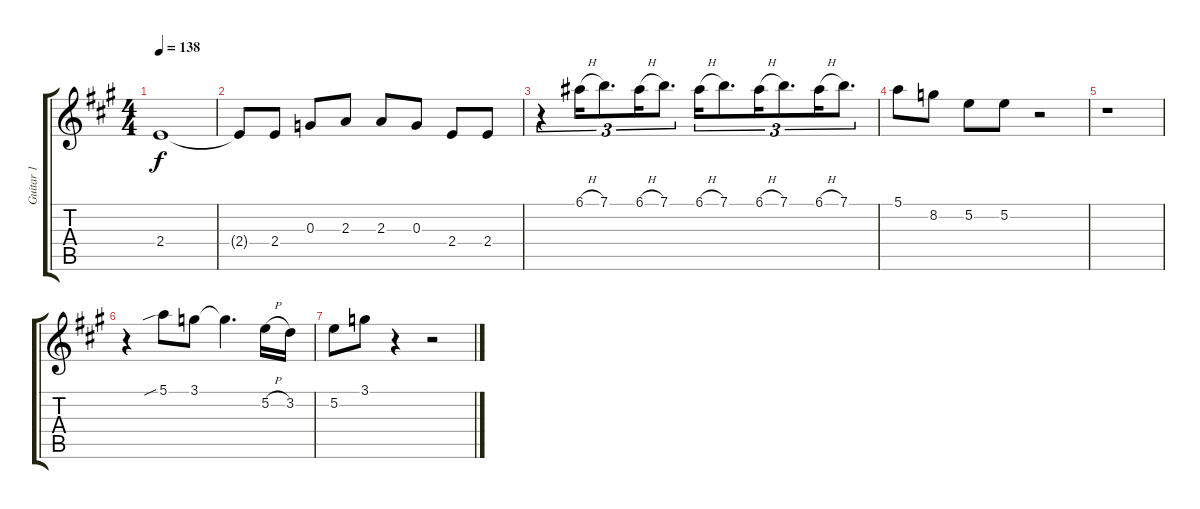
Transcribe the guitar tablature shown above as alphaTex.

\track ("Guitar 1" "Guitar 1") {instrument electricguitarclean}
\staff {score tabs}
\tuning (E4 B3 G3 D3 A2 E2) {hide}
\ts (4 4)
\tempo 138
\clef g2
\ks a
2.4{t}.1{dy f} |
2.4{t}.8 2.4.8 0.3.8 2.3.8 2.3.8 0.3.8 2.4.8 2.4.8 |
r.4{tu (3 2)} 6.1{h}.16{tu (3 2)} 7.1.8{d tu (3 2)} 6.1{h}.16{tu (3 2)} 7.1.8{d tu (3 2)} 6.1{h}.16{tu (3 2)} 7.1.8{d tu (3 2)} 6.1{h}.16{tu (3 2)} 7.1.8{d tu (3 2)} 6.1{h}.16{tu (3 2)} 7.1.8{d tu (3 2)} |
5.1.8 8.2.8 5.2.8 5.2.8 r.2 |
r.1 |
r.4 5.1{sib}.8 3.1.8 3.1{t}.4{d} 5.2{h}.16 3.2.16 |
5.2.8 3.1.8 r.4 r.2
